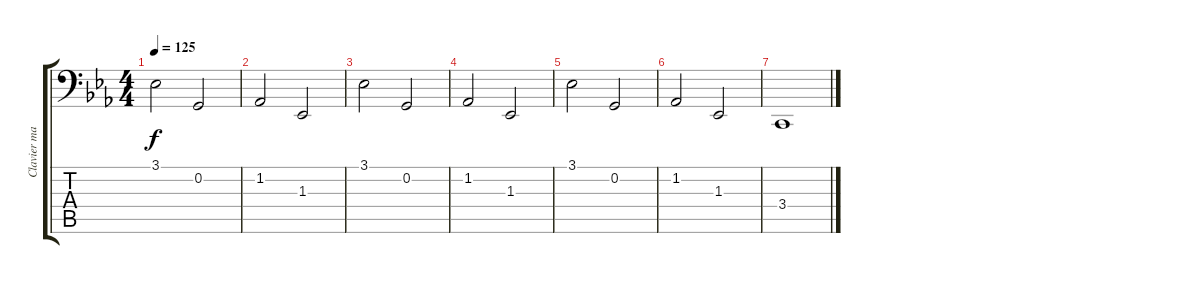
\track ("Clavier main gauche" "Clavier ma") {instrument acousticgrandpiano}
\staff {score tabs}
\tuning (C3 G2 D2 A1 E1 B0) {hide}
\ts (4 4)
\tempo 125
\clef f4
\ks eb
3.1.2{dy f} 0.2.2 |
1.2.2 1.3.2 |
3.1.2 0.2.2 |
1.2.2 1.3.2 |
3.1.2 0.2.2 |
1.2.2 1.3.2 |
3.4.1
